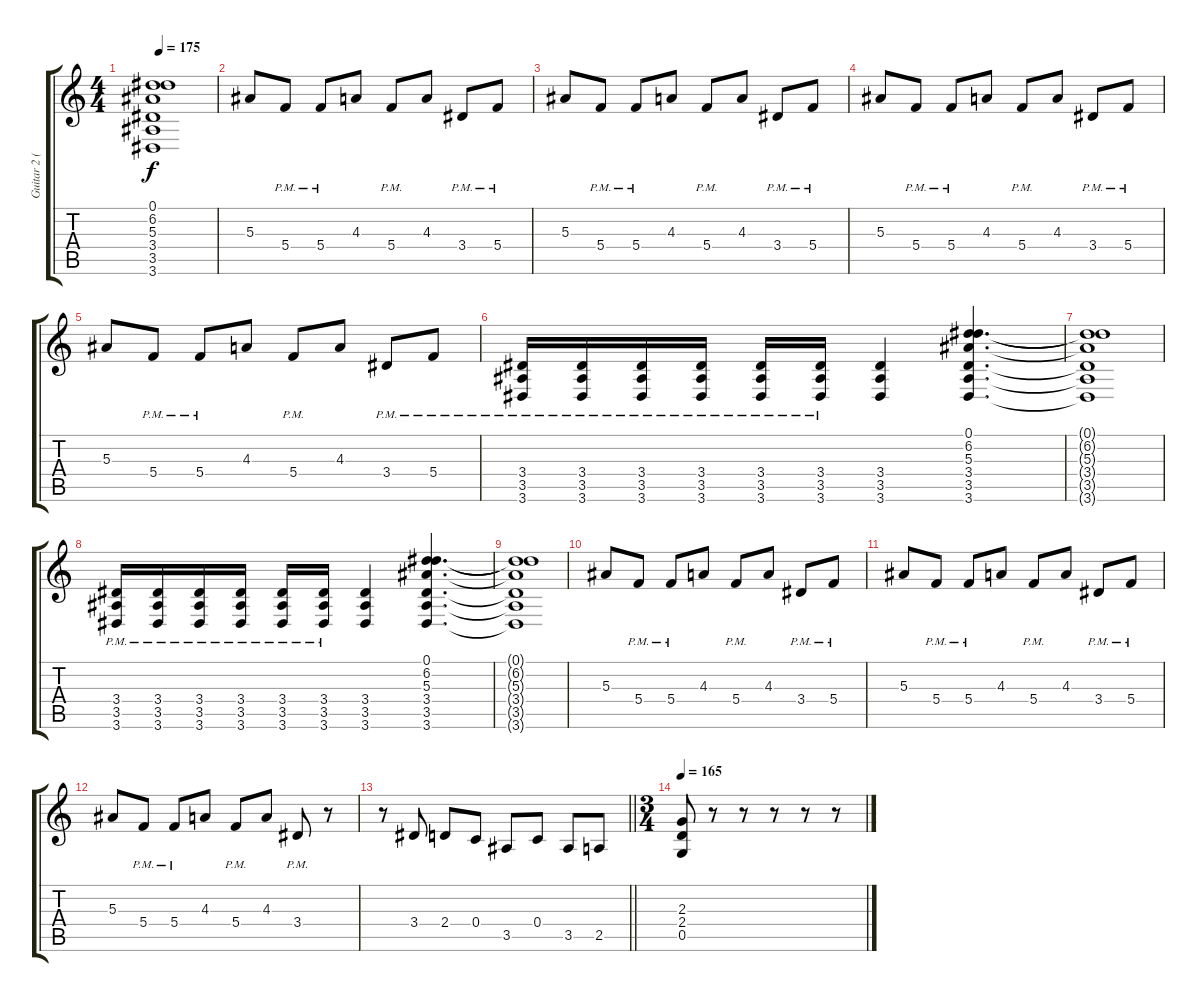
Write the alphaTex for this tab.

\track ("Guitar 2 (Distorted- Padget)" "Guitar 2 (") {instrument distortionguitar}
\staff {score tabs}
\tuning (D4 A3 F3 C3 G2 C2) {hide}
\ts (4 4)
\tempo 175
\clef g2
\ks c
(0.1{t} 6.2{t} 5.3{t} 3.4{t} 3.5{t} 3.6{t}).1{dy f} |
5.3.8 5.4{pm}.8 5.4{pm}.8 4.3.8 5.4{pm}.8 4.3.8 3.4{pm}.8 5.4{pm}.8 |
5.3.8 5.4{pm}.8 5.4{pm}.8 4.3.8 5.4{pm}.8 4.3.8 3.4{pm}.8 5.4{pm}.8 |
5.3.8 5.4{pm}.8 5.4{pm}.8 4.3.8 5.4{pm}.8 4.3.8 3.4{pm}.8 5.4{pm}.8 |
5.3.8 5.4{pm}.8 5.4{pm}.8 4.3.8 5.4{pm}.8 4.3.8 3.4{pm}.8 5.4{pm}.8 |
(3.4{pm} 3.5{pm} 3.6{pm}).16 (3.4{pm} 3.5{pm} 3.6{pm}).16 (3.4{pm} 3.5{pm} 3.6{pm}).16 (3.4{pm} 3.5{pm} 3.6{pm}).16 (3.4{pm} 3.5{pm} 3.6{pm}).16 (3.4{pm} 3.5{pm} 3.6{pm}).16 (3.4 3.5 3.6).4 (0.1 6.2 5.3 3.4 3.5 3.6).4{d} |
(0.1{t} 6.2{t} 5.3{t} 3.4{t} 3.5{t} 3.6{t}).1 |
(3.4{pm} 3.5{pm} 3.6{pm}).16 (3.4{pm} 3.5{pm} 3.6{pm}).16 (3.4{pm} 3.5{pm} 3.6{pm}).16 (3.4{pm} 3.5{pm} 3.6{pm}).16 (3.4{pm} 3.5{pm} 3.6{pm}).16 (3.4{pm} 3.5{pm} 3.6{pm}).16 (3.4 3.5 3.6).4 (0.1 6.2 5.3 3.4 3.5 3.6).4{d} |
(0.1{t} 6.2{t} 5.3{t} 3.4{t} 3.5{t} 3.6{t}).1 |
5.3.8 5.4{pm}.8 5.4{pm}.8 4.3.8 5.4{pm}.8 4.3.8 3.4{pm}.8 5.4{pm}.8 |
5.3.8 5.4{pm}.8 5.4{pm}.8 4.3.8 5.4{pm}.8 4.3.8 3.4{pm}.8 5.4{pm}.8 |
5.3.8 5.4{pm}.8 5.4{pm}.8 4.3.8 5.4{pm}.8 4.3.8 3.4{pm}.8 r.8 |
\barLineRight lightlight
r.8 3.4.8 2.4.8 0.4.8 3.5.8 0.4.8 3.5.8 2.5.8 |
\ts (3 4)
\tempo 165
(2.3 2.4 0.5).8 r.8 r.8 r.8 r.8 r.8
